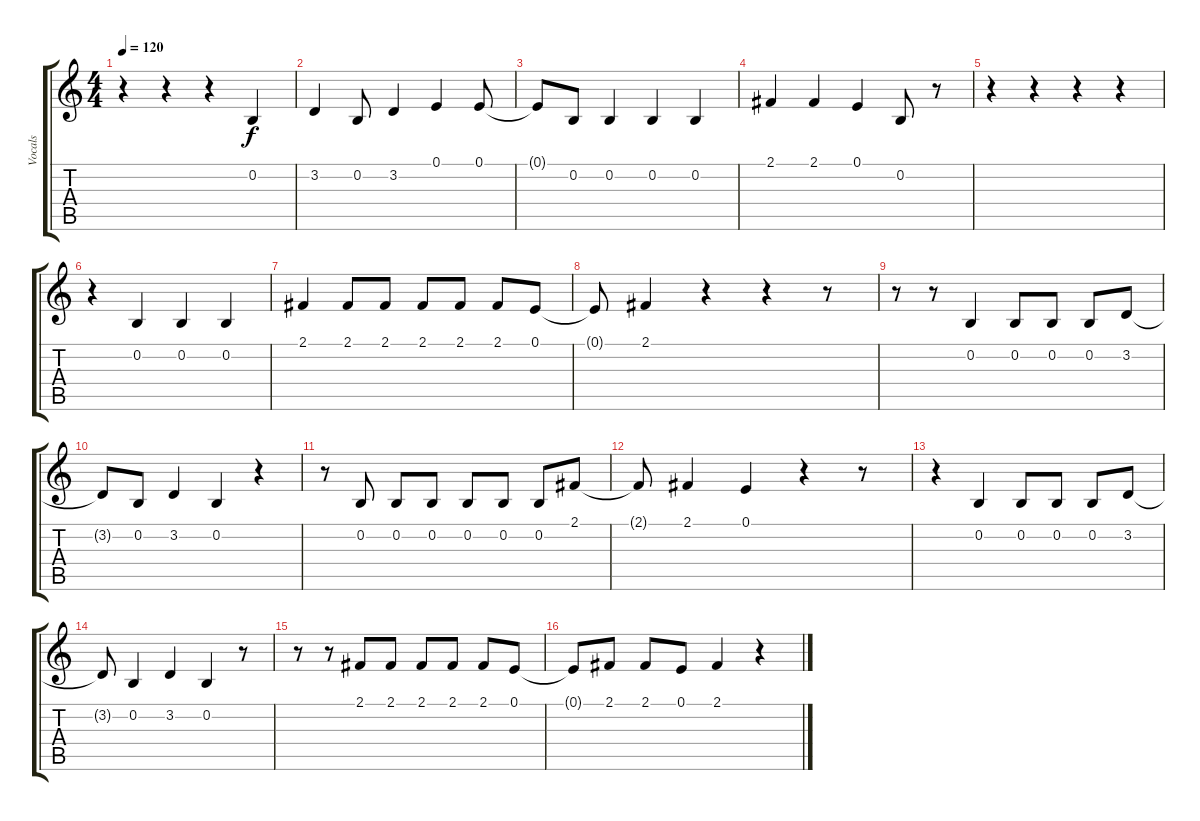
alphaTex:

\track ("Vocals" "Vocals") {instrument acousticgrandpiano}
\staff {score tabs}
\tuning (E4 B3 G3 D3 A2 E2) {hide}
\ts (4 4)
\tempo 120
\clef g2
\ks c
r.4{dy f} r.4 r.4 0.2.4 |
3.2.4 0.2.8 3.2.4 0.1.4 0.1.8 |
0.1{t}.8 0.2.8 0.2.4 0.2.4 0.2.4 |
2.1.4 2.1.4 0.1.4 0.2.8 r.8 |
r.4 r.4 r.4 r.4 |
r.4 0.2.4 0.2.4 0.2.4 |
2.1.4 2.1.8 2.1.8 2.1.8 2.1.8 2.1.8 0.1.8 |
0.1{t}.8 2.1.4 r.4 r.4 r.8 |
r.8 r.8 0.2.4 0.2.8 0.2.8 0.2.8 3.2.8 |
3.2{t}.8 0.2.8 3.2.4 0.2.4 r.4 |
r.8 0.2.8 0.2.8 0.2.8 0.2.8 0.2.8 0.2.8 2.1.8 |
2.1{t}.8 2.1.4 0.1.4 r.4 r.8 |
r.4 0.2.4 0.2.8 0.2.8 0.2.8 3.2.8 |
3.2{t}.8 0.2.4 3.2.4 0.2.4 r.8 |
r.8 r.8 2.1.8 2.1.8 2.1.8 2.1.8 2.1.8 0.1.8 |
0.1{t}.8 2.1.8 2.1.8 0.1.8 2.1.4 r.4
